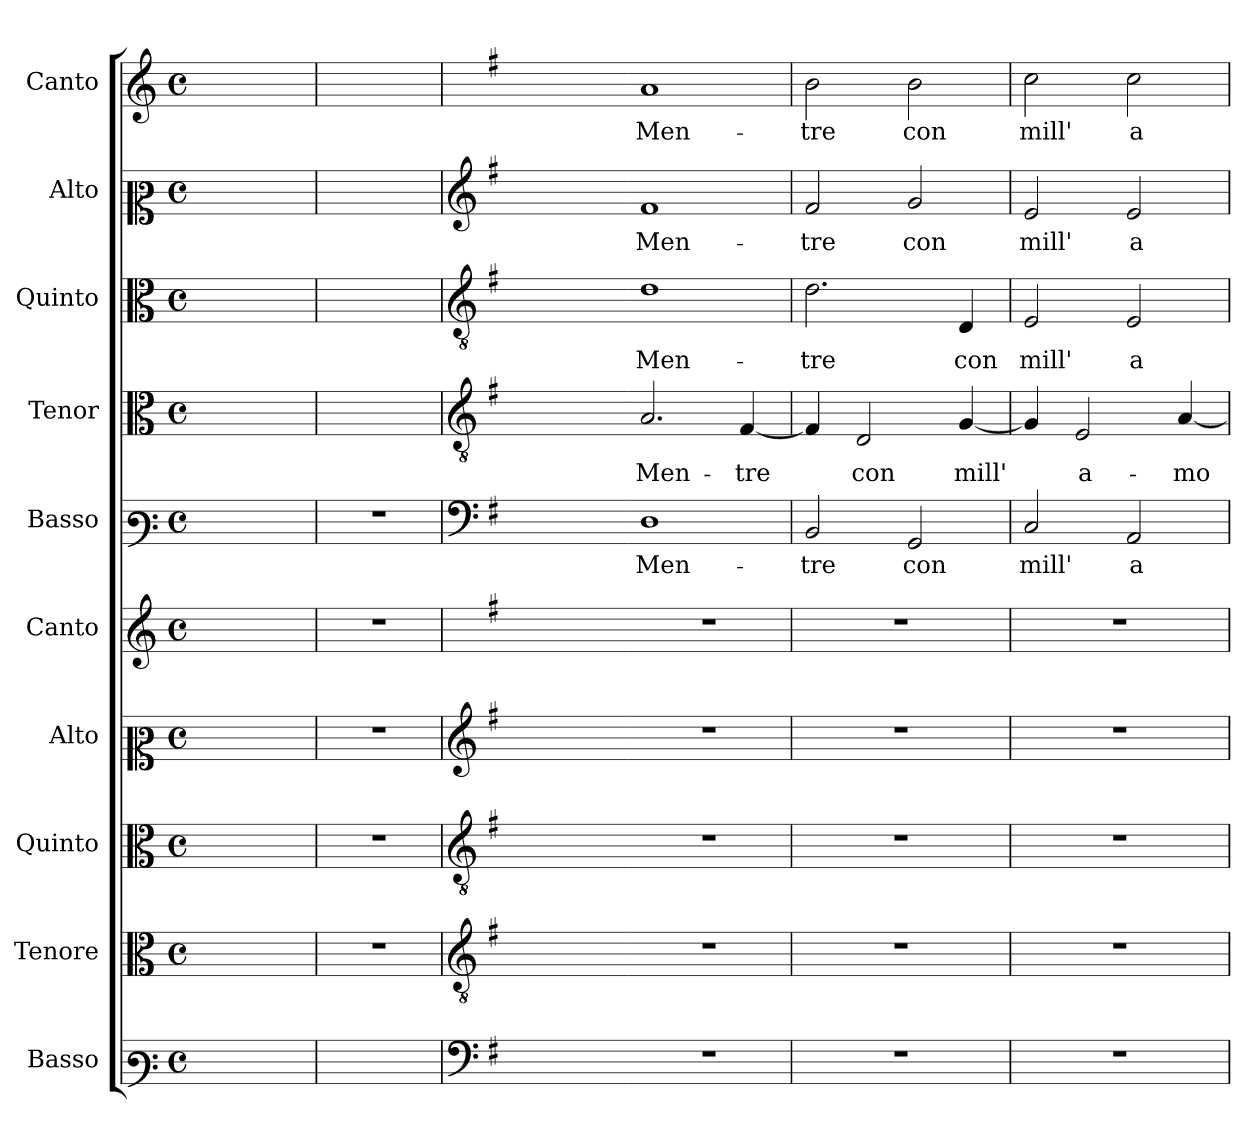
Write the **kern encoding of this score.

**kern	**kern	**kern	**kern	**kern	**kern	**text	**kern	**text	**kern	**text	**kern	**text	**kern	**text
*part10	*part9	*part8	*part7	*part6	*part5	*part5	*part4	*part4	*part3	*part3	*part2	*part2	*part1	*part1
*staff10	*staff9	*staff8	*staff7	*staff6	*staff5	*staff5	*staff4	*staff4	*staff3	*staff3	*staff2	*staff2	*staff1	*staff1
*I"Basso	*I"Tenore	*I"Quinto	*I"Alto	*I"Canto	*I"Basso	*	*I"Tenor	*	*I"Quinto	*	*I"Alto	*	*I"Canto	*
*I'B2	*I'T2	*I'Q2	*I'A2	*I'C2	*I'B1	*	*I'T1	*	*I'Q1	*	*I'A1	*	*I'C1	*
*clefF3	*clefC3	*clefC3	*clefC2	*clefG2	*clefF3	*	*clefC3	*	*clefC3	*	*clefC2	*	*clefG2	*
*k[]	*k[]	*k[]	*k[]	*k[]	*k[]	*	*k[]	*	*k[]	*	*k[]	*	*k[]	*
*C:	*C:	*C:	*C:	*C:	*C:	*	*C:	*	*C:	*	*C:	*	*C:	*
*M4/4	*M4/4	*M4/4	*M4/4	*M4/4	*M4/4	*	*M4/4	*	*M4/4	*	*M4/4	*	*M4/4	*
*met(c)	*met(c)	*met(c)	*met(c)	*met(c)	*met(c)	*	*met(c)	*	*met(c)	*	*met(c)	*	*met(c)	*
=	=	=	=	=	=	=	=	=	=	=	=	=	=	=
1ryy	1ryy	1ryy	1ryy	1ryy	1ryy	.	1ryy	.	1ryy	.	1ryy	.	1ryy	.
=1X	=1X	=1X	=1X	=1X	=1X	=1X	=1X	=1X	=1X	=1X	=1X	=1X	=1X	=1X
1ryy	1r	1r	1r	1r	1r	.	1ryy	.	1ryy	.	1ryy	.	1ryy	.
=2X	=2X	=2X	=2X	=2X	=2X	=2X	=2X	=2X	=2X	=2X	=2X	=2X	=2X	=2X
*clefF4	*clefGv2	*clefGv2	*clefG2	*	*clefF4	*	*clefGv2	*	*clefGv2	*	*clefG2	*	*	*
*k[f#]	*k[f#]	*k[f#]	*k[f#]	*k[f#]	*k[f#]	*	*k[f#]	*	*k[f#]	*	*k[f#]	*	*k[f#]	*
*G:	*G:	*G:	*G:	*G:	*G:	*	*G:	*	*G:	*	*G:	*	*G:	*
1ryy	1ryy	1ryy	1ryy	1ryy	1ryy	.	1ryy	.	1ryy	.	1ryy	.	1ryy	.
=1-	=1-	=1-	=1-	=1-	=1-	=1-	=1-	=1-	=1-	=1-	=1-	=1-	=1-	=1-
!	!	!	!	!	!	!LO:LY:b	!	!LO:LY:b	!	!LO:LY:b	!	!LO:LY:b	!	!LO:LY:b
1r	1r	1r	1r	1r	1D	Men-	2.A/	Men-	1d	Men-	1f#	Men-	1a	Men-
!	!	!	!	!	!	!	!	!LO:LY:b	!	!	!	!	!	!
.	.	.	.	.	.	.	[4F#/	-tre	.	.	.	.	.	.
=2	=2	=2	=2	=2	=2	=2	=2	=2	=2	=2	=2	=2	=2	=2
!	!	!	!	!	!	!LO:LY:b	!	!	!	!LO:LY:b	!	!LO:LY:b	!	!LO:LY:b
1r	1r	1r	1r	1r	2BB/	-tre	4F#/]	.	2.d\	-tre	2f#/	-tre	2b\	-tre
!	!	!	!	!	!	!	!	!LO:LY:b	!	!	!	!	!	!
.	.	.	.	.	.	.	2D/	con	.	.	.	.	.	.
!	!	!	!	!	!	!LO:LY:b	!	!	!	!	!	!LO:LY:b	!	!LO:LY:b
.	.	.	.	.	2GG/	con	.	.	.	.	2g/	con	2b\	con
!	!	!	!	!	!	!	!	!LO:LY:b	!	!LO:LY:b	!	!	!	!
.	.	.	.	.	.	.	[4G/	mill'	4D/	con	.	.	.	.
=3	=3	=3	=3	=3	=3	=3	=3	=3	=3	=3	=3	=3	=3	=3
!	!	!	!	!	!	!LO:LY:b	!	!	!	!LO:LY:b	!	!LO:LY:b	!	!LO:LY:b
1r	1r	1r	1r	1r	2C/	mill'	4G/]	.	2E/	mill'	2e/	mill'	2cc\	mill'
!	!	!	!	!	!	!	!	!LO:LY:b	!	!	!	!	!	!
.	.	.	.	.	.	.	2E/	a-	.	.	.	.	.	.
!	!	!	!	!	!	!LO:LY:b	!	!	!	!LO:LY:b	!	!LO:LY:b	!	!LO:LY:b
.	.	.	.	.	2AA/	a-	.	.	2E/	a-	2e/	a-	2cc\	a-
!	!	!	!	!	!	!	!	!LO:LY:b	!	!	!	!	!	!
.	.	.	.	.	.	.	[4A/	-mo-	.	.	.	.	.	.
=	=	=	=	=	=	=	=	=	=	=	=	=	=	=
*-	*-	*-	*-	*-	*-	*-	*-	*-	*-	*-	*-	*-	*-	*-
